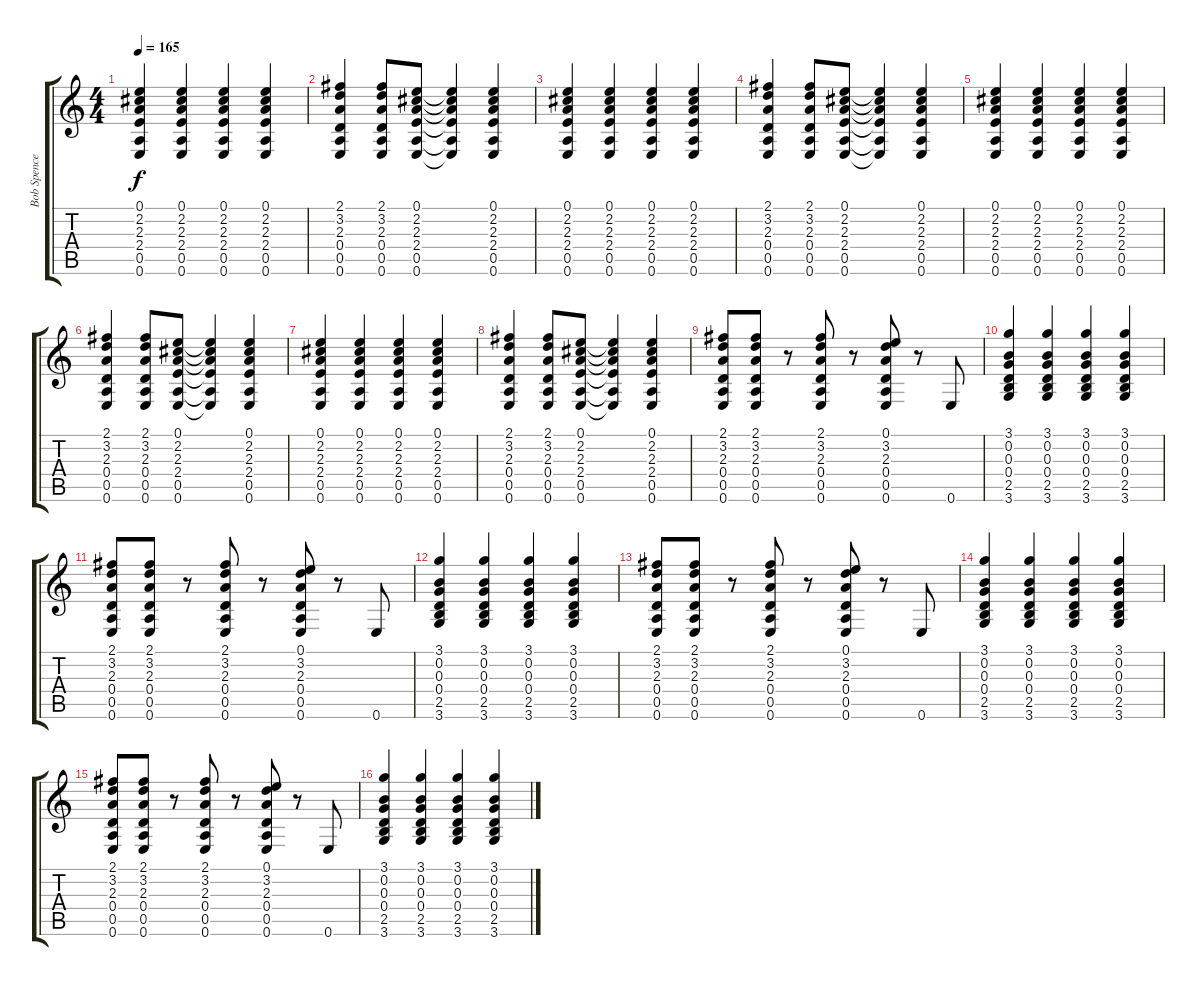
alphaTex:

\track ("Bob Spencer" "Bob Spence") {instrument overdrivenguitar}
\staff {score tabs}
\tuning (E4 B3 G3 D3 A2 E2) {hide}
\ts (4 4)
\tempo 165
\clef g2
\ks c
(0.1 2.2 2.3 2.4 0.5 0.6).4{dy f} (0.1 2.2 2.3 2.4 0.5 0.6).4 (0.1 2.2 2.3 2.4 0.5 0.6).4 (0.1 2.2 2.3 2.4 0.5 0.6).4 |
(2.1 3.2 2.3 0.4 0.5 0.6).4 (2.1 3.2 2.3 0.4 0.5 0.6).8 (0.1 2.2 2.3 2.4 0.5 0.6).8 (0.1{t} 2.2{t} 2.3{t} 2.4{t} 0.5{t} 0.6{t}).4 (0.1 2.2 2.3 2.4 0.5 0.6).4 |
(0.1 2.2 2.3 2.4 0.5 0.6).4 (0.1 2.2 2.3 2.4 0.5 0.6).4 (0.1 2.2 2.3 2.4 0.5 0.6).4 (0.1 2.2 2.3 2.4 0.5 0.6).4 |
(2.1 3.2 2.3 0.4 0.5 0.6).4 (2.1 3.2 2.3 0.4 0.5 0.6).8 (0.1 2.2 2.3 2.4 0.5 0.6).8 (0.1{t} 2.2{t} 2.3{t} 2.4{t} 0.5{t} 0.6{t}).4 (0.1 2.2 2.3 2.4 0.5 0.6).4 |
(0.1 2.2 2.3 2.4 0.5 0.6).4 (0.1 2.2 2.3 2.4 0.5 0.6).4 (0.1 2.2 2.3 2.4 0.5 0.6).4 (0.1 2.2 2.3 2.4 0.5 0.6).4 |
(2.1 3.2 2.3 0.4 0.5 0.6).4 (2.1 3.2 2.3 0.4 0.5 0.6).8 (0.1 2.2 2.3 2.4 0.5 0.6).8 (0.1{t} 2.2{t} 2.3{t} 2.4{t} 0.5{t} 0.6{t}).4 (0.1 2.2 2.3 2.4 0.5 0.6).4 |
(0.1 2.2 2.3 2.4 0.5 0.6).4 (0.1 2.2 2.3 2.4 0.5 0.6).4 (0.1 2.2 2.3 2.4 0.5 0.6).4 (0.1 2.2 2.3 2.4 0.5 0.6).4 |
(2.1 3.2 2.3 0.4 0.5 0.6).4 (2.1 3.2 2.3 0.4 0.5 0.6).8 (0.1 2.2 2.3 2.4 0.5 0.6).8 (0.1{t} 2.2{t} 2.3{t} 2.4{t} 0.5{t} 0.6{t}).4 (0.1 2.2 2.3 2.4 0.5 0.6).4 |
(2.1 3.2 2.3 0.4 0.5 0.6).8 (2.1 3.2 2.3 0.4 0.5 0.6).8 r.8 (2.1 3.2 2.3 0.4 0.5 0.6).8 r.8 (0.1 3.2 2.3 0.4 0.5 0.6).8 r.8 0.6.8 |
(3.1 0.2 0.3 0.4 2.5 3.6).4 (3.1 0.2 0.3 0.4 2.5 3.6).4 (3.1 0.2 0.3 0.4 2.5 3.6).4 (3.1 0.2 0.3 0.4 2.5 3.6).4 |
(2.1 3.2 2.3 0.4 0.5 0.6).8 (2.1 3.2 2.3 0.4 0.5 0.6).8 r.8 (2.1 3.2 2.3 0.4 0.5 0.6).8 r.8 (0.1 3.2 2.3 0.4 0.5 0.6).8 r.8 0.6.8 |
(3.1 0.2 0.3 0.4 2.5 3.6).4 (3.1 0.2 0.3 0.4 2.5 3.6).4 (3.1 0.2 0.3 0.4 2.5 3.6).4 (3.1 0.2 0.3 0.4 2.5 3.6).4 |
(2.1 3.2 2.3 0.4 0.5 0.6).8 (2.1 3.2 2.3 0.4 0.5 0.6).8 r.8 (2.1 3.2 2.3 0.4 0.5 0.6).8 r.8 (0.1 3.2 2.3 0.4 0.5 0.6).8 r.8 0.6.8 |
(3.1 0.2 0.3 0.4 2.5 3.6).4 (3.1 0.2 0.3 0.4 2.5 3.6).4 (3.1 0.2 0.3 0.4 2.5 3.6).4 (3.1 0.2 0.3 0.4 2.5 3.6).4 |
(2.1 3.2 2.3 0.4 0.5 0.6).8 (2.1 3.2 2.3 0.4 0.5 0.6).8 r.8 (2.1 3.2 2.3 0.4 0.5 0.6).8 r.8 (0.1 3.2 2.3 0.4 0.5 0.6).8 r.8 0.6.8 |
(3.1 0.2 0.3 0.4 2.5 3.6).4 (3.1 0.2 0.3 0.4 2.5 3.6).4 (3.1 0.2 0.3 0.4 2.5 3.6).4 (3.1 0.2 0.3 0.4 2.5 3.6).4
